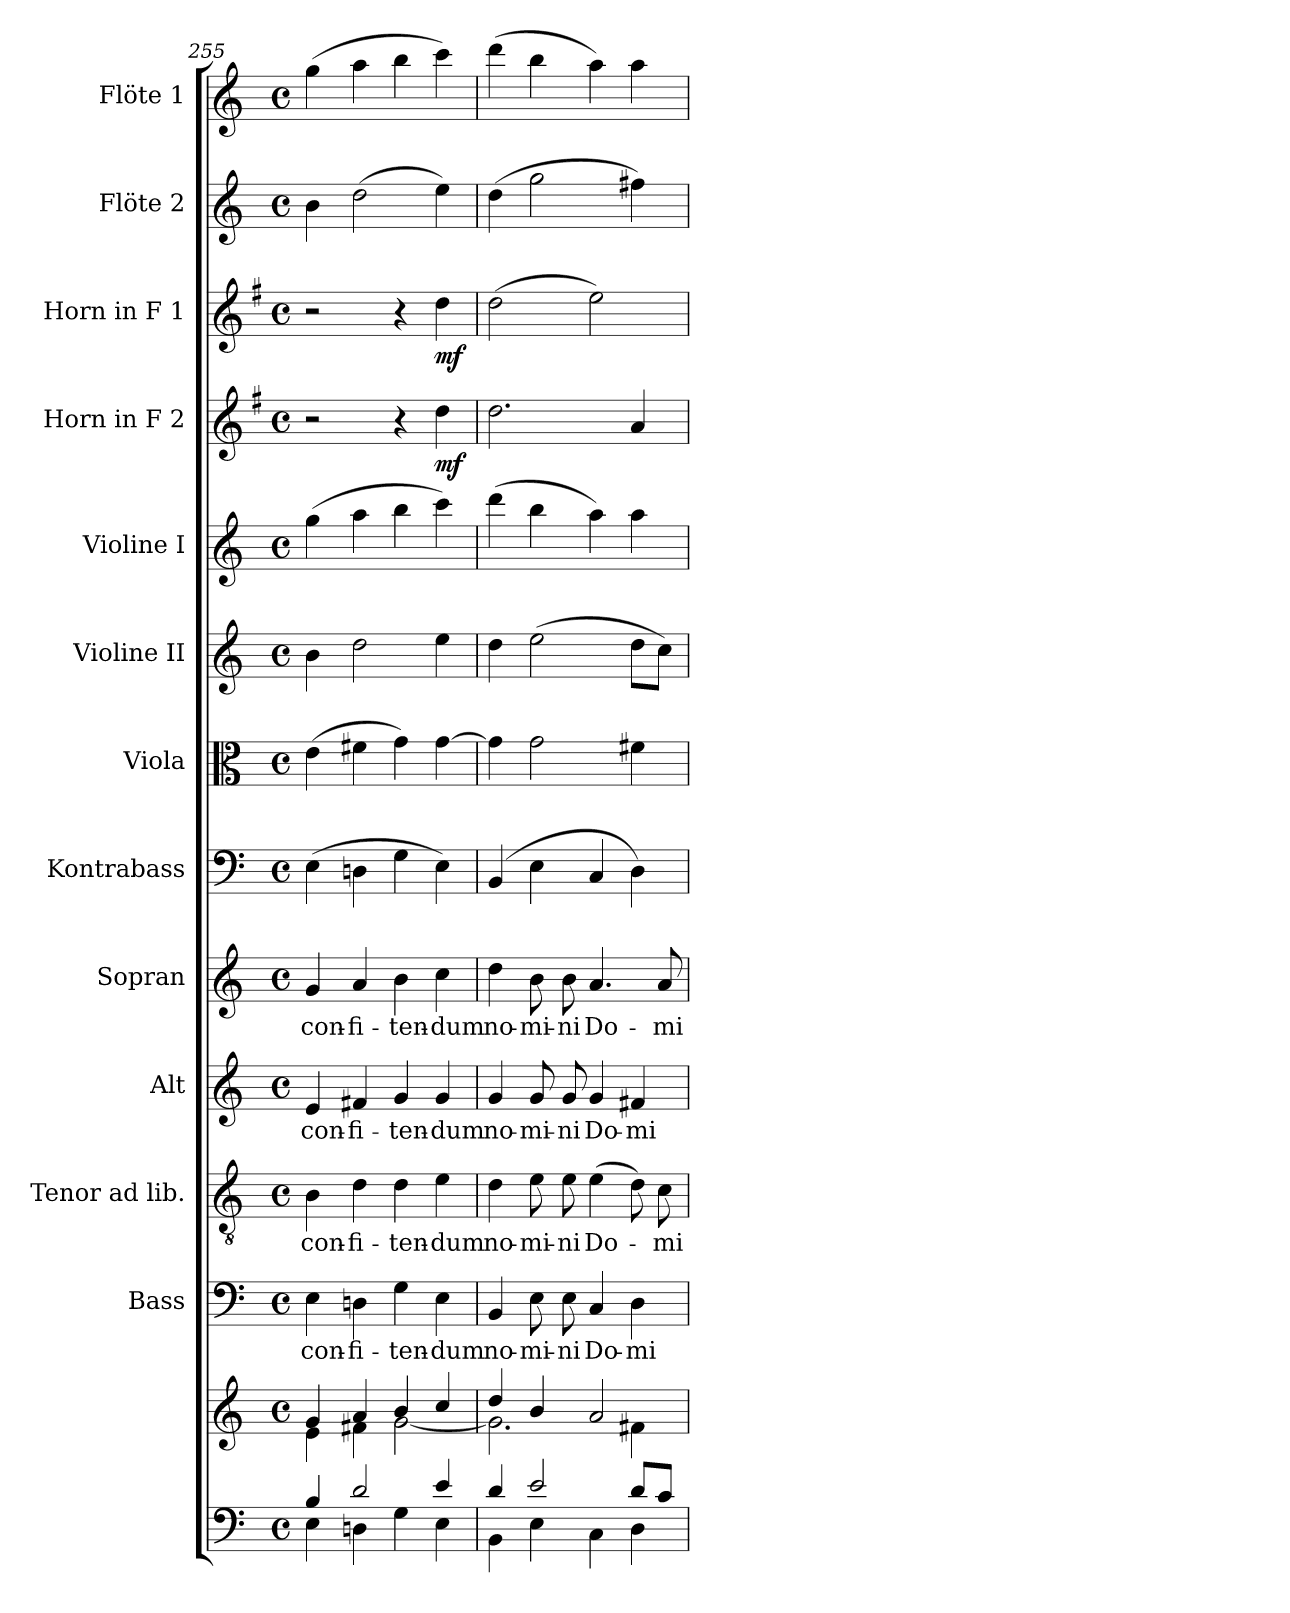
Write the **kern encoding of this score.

**kern	**kern	**kern	**text	**kern	**text	**kern	**text	**kern	**text	**kern	**kern	**kern	**kern	**kern	**dynam	**kern	**dynam	**kern	**kern
*part13	*part13	*part12	*part12	*part11	*part11	*part10	*part10	*part9	*part9	*part8	*part7	*part6	*part5	*part4	*part4	*part3	*part3	*part2	*part1
*staff14	*staff13	*staff12	*staff12	*staff11	*staff11	*staff10	*staff10	*staff9	*staff9	*staff8	*staff7	*staff6	*staff5	*staff4	*staff4	*staff3	*staff3	*staff2	*staff1
*	*	*I"Bass	*	*I"Tenor ad lib.	*	*I"Alt	*	*I"Sopran	*	*I"Kontrabass	*I"Viola	*I"Violine II	*I"Violine I	*I"Horn in F 2	*	*I"Horn in F 1	*	*I"Flöte 2	*I"Flöte 1
*	*	*I'B.	*	*I'T.	*	*I'A.	*	*I'S.	*	*I'Kb.	*I'Vla.	*I'Vl. II	*I'Vl. I	*	*	*	*	*I'Fl. 2	*I'Fl. 1
*clefF4	*clefG2	*clefF4	*	*clefGv2	*	*clefG2	*	*clefG2	*	*clefF4	*clefC3	*clefG2	*clefG2	*clefG2	*	*clefG2	*	*clefG2	*clefG2
*	*	*	*	*	*	*	*	*	*	*ITrd7c12	*	*	*	*ITrd4c7	*	*ITrd4c7	*	*	*
*k[]	*k[]	*k[]	*	*k[]	*	*k[]	*	*k[]	*	*k[]	*k[]	*k[]	*k[]	*k[]	*	*k[]	*	*k[]	*k[]
*C:	*C:	*C:	*	*C:	*	*C:	*	*C:	*	*C:	*C:	*C:	*C:	*C:	*	*C:	*	*C:	*C:
*M4/4	*M4/4	*M4/4	*	*M4/4	*	*M4/4	*	*M4/4	*	*M4/4	*M4/4	*M4/4	*M4/4	*M4/4	*	*M4/4	*	*M4/4	*M4/4
*met(c)	*met(c)	*met(c)	*	*met(c)	*	*met(c)	*	*met(c)	*	*met(c)	*met(c)	*met(c)	*met(c)	*met(c)	*	*met(c)	*	*met(c)	*met(c)
=255	=255	=255	=255	=255	=255	=255	=255	=255	=255	=255	=255	=255	=255	=255	=255	=255	=255	=255	=255
*^	*^	*	*	*	*	*	*	*	*	*	*	*	*	*	*	*	*	*	*
!	!	!	!	!	!LO:LY:b	!	!LO:LY:b	!	!LO:LY:b	!	!LO:LY:b	!	!	!	!	!	!	!	!	!	!
4B/	4E\	4g/	4e\	4E\	con-	4B\	con-	4e/	con-	4g/	con-	(>4EE\	(>4e\	4b\	(>4gg\	2r	.	2r	.	4b\	(>4gg\
!	!	!	!	!	!LO:LY:b	!	!LO:LY:b	!	!LO:LY:b	!	!LO:LY:b	!	!	!	!	!	!	!	!	!	!
2d/	4Dn\	4a/	4f#X\	4Dn\	-fi-	4d\	-fi-	4f#X/	-fi-	4a/	-fi-	4DDn\	4f#X\	2dd\	4aa\	.	.	.	.	(>2dd\	4aa\
!	!	!	!	!	!LO:LY:b	!	!LO:LY:b	!	!LO:LY:b	!	!LO:LY:b	!	!	!	!	!	!	!	!	!	!
.	4G\	4b/	[<2g\	4G\	-ten-	4d\	-ten-	4g/	-ten-	4b\	-ten-	4GG\	4g\)	.	4bb\	4r	.	4r	.	.	4bb\
!	!	!	!	!	!LO:LY:b	!	!LO:LY:b	!	!LO:LY:b	!	!LO:LY:b	!	!	!	!	!	!LO:DY:b	!	!LO:DY:b	!	!
4e/	4E\	4cc/	.	4E\	-dum	4e\	-dum	4g/	-dum	4cc\	-dum	4EE\)	[4g\	4ee\	4ccc\)	4g\	mf	4g\	mf	4ee\)	4ccc\)
=256	=256	=256	=256	=256	=256	=256	=256	=256	=256	=256	=256	=256	=256	=256	=256	=256	=256	=256	=256	=256	=256
!	!	!	!	!	!LO:LY:b	!	!LO:LY:b	!	!LO:LY:b	!	!LO:LY:b	!	!	!	!	!	!	!	!	!	!
4d/	4BB\	4dd/	2.g\]	4BB/	no-	4d\	no-	4g/	no-	4dd\	no-	(4BBB/	4g\]	4dd\	(>4ddd\	2.g\	.	(>2g\	.	(>4dd\	(>4ddd\
!	!	!	!	!	!LO:LY:b	!	!LO:LY:b	!	!LO:LY:b	!	!LO:LY:b	!	!	!	!	!	!	!	!	!	!
2e/	4E\	4b/	.	8E\	-mi-	8e\	-mi-	8g/	-mi-	8b\	-mi-	4EE\	2g\	(>2ee\	4bb\	.	.	.	.	2gg\	4bb\
!	!	!	!	!	!LO:LY:b	!	!LO:LY:b	!	!LO:LY:b	!	!LO:LY:b	!	!	!	!	!	!	!	!	!	!
.	.	.	.	8E\	-ni	8e\	-ni	8g/	-ni	8b\	-ni	.	.	.	.	.	.	.	.	.	.
!	!	!	!	!	!LO:LY:b	!	!LO:LY:b	!	!LO:LY:b	!	!LO:LY:b	!	!	!	!	!	!	!	!	!	!
.	4C\	2a/	.	4C/	Do-	(>4e\	Do-	4g/	Do-	4.a/	Do-	4CC/	.	.	4aa\)	.	.	2a\)	.	.	4aa\)
!	!	!	!	!	!LO:LY:b	!	!	!	!LO:LY:b	!	!	!	!	!	!	!	!	!	!	!	!
8d/L	4D\	.	4f#X\	4D\	-mi-	8d\)	.	4f#X/	-mi-	.	.	4DD\)	4f#X\	8dd\L	4aa\	4d/	.	.	.	4ff#X\)	4aa\
!	!	!	!	!	!	!	!LO:LY:b	!	!	!	!LO:LY:b	!	!	!	!	!	!	!	!	!	!
8c/J	.	.	.	.	.	8c\	-mi-	.	.	8a/	-mi-	.	.	8cc\J)	.	.	.	.	.	.	.
*v	*v	*	*	*	*	*	*	*	*	*	*	*	*	*	*	*	*	*	*	*	*
*	*v	*v	*	*	*	*	*	*	*	*	*	*	*	*	*	*	*	*	*	*
=	=	=	=	=	=	=	=	=	=	=	=	=	=	=	=	=	=	=	=
*-	*-	*-	*-	*-	*-	*-	*-	*-	*-	*-	*-	*-	*-	*-	*-	*-	*-	*-	*-
